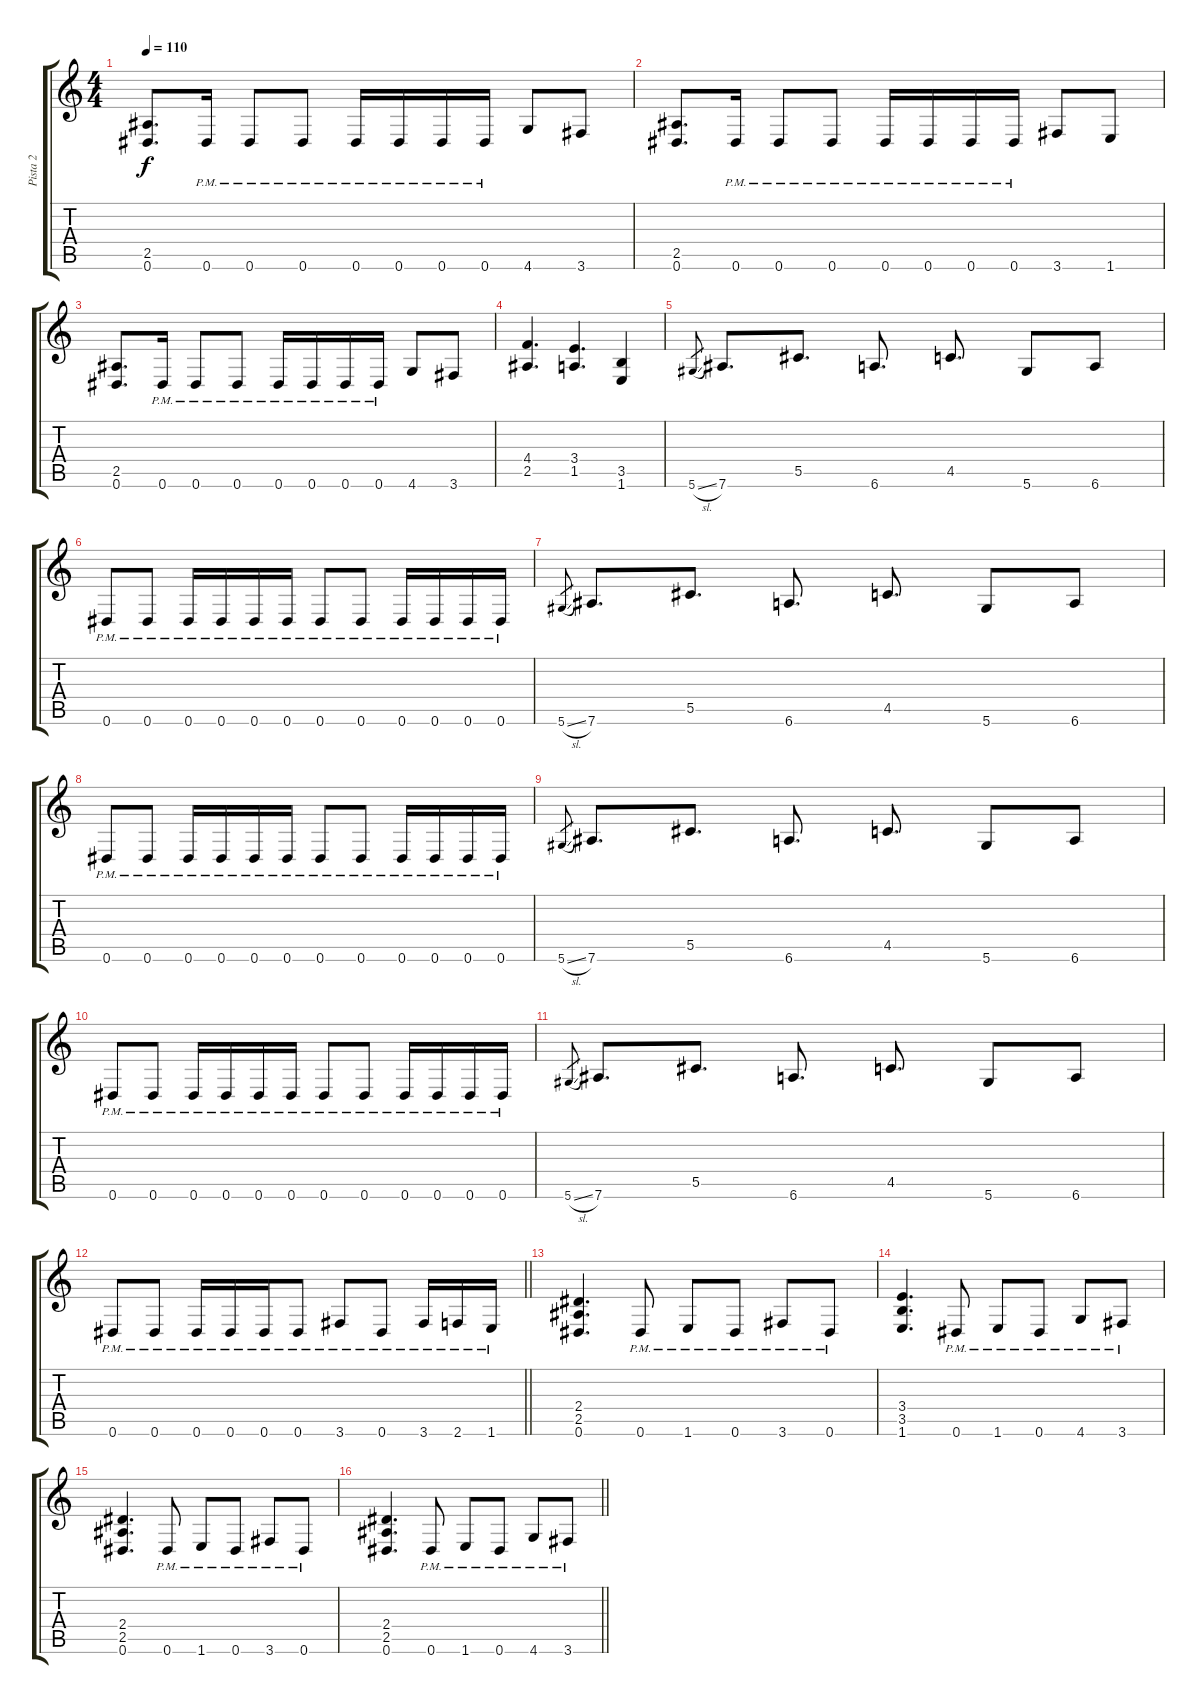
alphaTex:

\track ("Pista 2" "Pista 2") {instrument distortionguitar}
\staff {score tabs}
\tuning (Eb4 Bb3 Gb3 Db3 Ab2 Eb2) {hide}
\ts (4 4)
\tempo 110
\clef g2
\ks c
(2.5 0.6).8{d dy f} 0.6{pm}.16 0.6{pm}.8 0.6{pm}.8 0.6{pm}.16 0.6{pm}.16 0.6{pm}.16 0.6{pm}.16 4.6.8 3.6.8 |
(2.5 0.6).8{d} 0.6{pm}.16 0.6{pm}.8 0.6{pm}.8 0.6{pm}.16 0.6{pm}.16 0.6{pm}.16 0.6{pm}.16 3.6.8 1.6.8 |
(2.5 0.6).8{d} 0.6{pm}.16 0.6{pm}.8 0.6{pm}.8 0.6{pm}.16 0.6{pm}.16 0.6{pm}.16 0.6{pm}.16 4.6.8 3.6.8 |
(4.4 2.5).4{d} (3.4 1.5).4{d} (3.5 1.6).4 |
5.6{sl}.8{gr} 7.6.8{d} 5.5.8{d} 6.6.8{d} 4.5.8{d} 5.6.8 6.6.8 |
0.6{pm}.8 0.6{pm}.8 0.6{pm}.16 0.6{pm}.16 0.6{pm}.16 0.6{pm}.16 0.6{pm}.8 0.6{pm}.8 0.6{pm}.16 0.6{pm}.16 0.6{pm}.16 0.6{pm}.16 |
5.6{sl}.8{gr} 7.6.8{d} 5.5.8{d} 6.6.8{d} 4.5.8{d} 5.6.8 6.6.8 |
0.6{pm}.8 0.6{pm}.8 0.6{pm}.16 0.6{pm}.16 0.6{pm}.16 0.6{pm}.16 0.6{pm}.8 0.6{pm}.8 0.6{pm}.16 0.6{pm}.16 0.6{pm}.16 0.6{pm}.16 |
5.6{sl}.8{gr} 7.6.8{d} 5.5.8{d} 6.6.8{d} 4.5.8{d} 5.6.8 6.6.8 |
0.6{pm}.8 0.6{pm}.8 0.6{pm}.16 0.6{pm}.16 0.6{pm}.16 0.6{pm}.16 0.6{pm}.8 0.6{pm}.8 0.6{pm}.16 0.6{pm}.16 0.6{pm}.16 0.6{pm}.16 |
5.6{sl}.8{gr} 7.6.8{d} 5.5.8{d} 6.6.8{d} 4.5.8{d} 5.6.8 6.6.8 |
\barLineRight lightlight
0.6{pm}.8 0.6{pm}.8 0.6{pm}.16 0.6{pm}.16 0.6{pm}.16 0.6{pm}.8 3.6{pm}.8 0.6{pm}.8 3.6{pm}.16 2.6{pm}.16 1.6{pm}.16 |
(2.4 2.5 0.6).4{d} 0.6{pm}.8 1.6{pm}.8 0.6{pm}.8 3.6{pm}.8 0.6{pm}.8 |
(3.4 3.5 1.6).4{d} 0.6{pm}.8 1.6{pm}.8 0.6{pm}.8 4.6{pm}.8 3.6{pm}.8 |
(2.4 2.5 0.6).4{d} 0.6{pm}.8 1.6{pm}.8 0.6{pm}.8 3.6{pm}.8 0.6{pm}.8 |
\barLineRight lightlight
(2.4 2.5 0.6).4{d} 0.6{pm}.8 1.6{pm}.8 0.6{pm}.8 4.6{pm}.8 3.6{pm}.8
